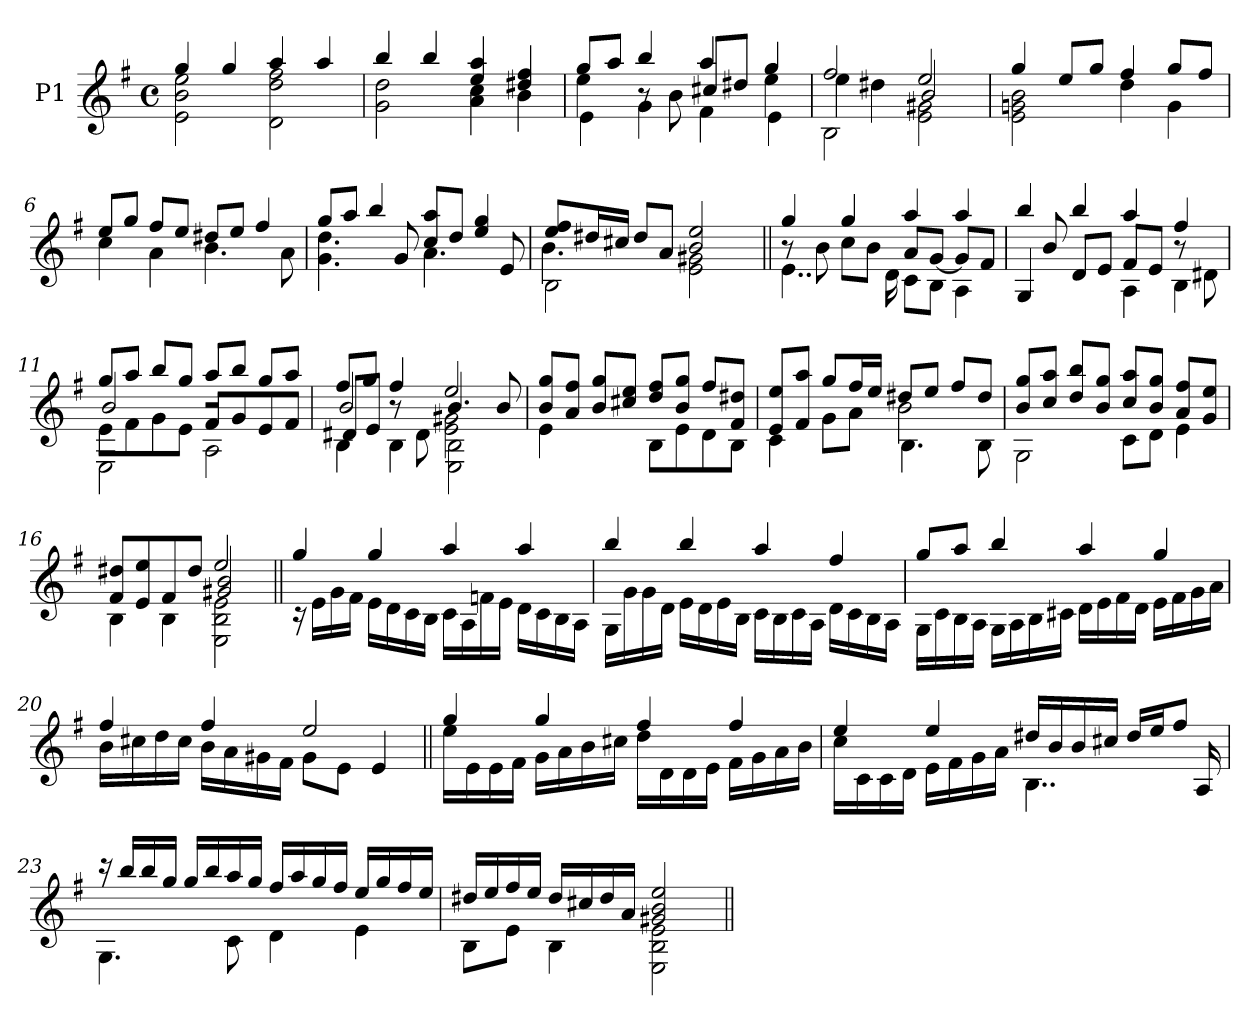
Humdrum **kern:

**kern
*part1
*staff1
*I"P1
!!LO:PB:g=z
*clefG2
*ITrd7c12
*k[f#]
*e:
*M4/4
*met(c)
*MM68
=1
*^
4gi/	2Ei\ 2Bi 2ei
4gi/	.
4ai/	2Di\ 2di 2f#i
4ai/	.
=2	=2
4bi/	2Gi\ 2di
4bi/	.
4ei/ 4ai	4Ai\ 4ci
4d#Xi/ 4f#i	4Bi\
=3	=3
*	*^
8gi/L	4ei\	4Ei\
8ai/J	.	.
4bi/	8r	4Gi\
.	8Bi\	.
4ai/	8c#Xi/L	4F#i\
.	8d#Xi/J	.
4gi/	4ei\	4Ei\
=4	=4	=4
2f#i/	4ei\	2BBi\
.	4d#Xi\	.
2ei/	2Bi/	2Ei\ 2G#Xi
=5	=5	=5
4gi/	2Ei\ 2Gni 2Bi	4.ryy
8ei/L	.	.
8gi/J	.	8ryy
4f#i/	4di\	2ryy
8gi/L	4Gi\	.
8f#i/J	.	.
*	*v	*v
=6	=6
8ei/L	4ci\
8gi/J	.
8f#i/L	4Ai\
8ei/J	.
8d#Xi/L	4.Bi\
8ei/J	.
4f#i/	.
.	8Ai\
!!LO:LB:g=z	!!
=7	=7
*	*^
8gi/L	4.Gi\ 4.di	4ryy
8ai/J	.	.
4bi/	.	4ryy
.	8Gi/	.
8ci/ 8aiL	4.Ai\	2ryy
8di/J	.	.
4ei/ 4gi	.	.
.	8Ei/	.
=8	=8	=8
*	*	*^
8ei/ 8f#iL	2BBi\	4.Bi\	2ryy
16d#Xi/L	.	.	.
16c#Xi/JJ	.	.	.
8d#i/L	.	.	.
8Ai/J	.	2ryy	.
2Bi/ 2ei	2Ei\ 2G#Xi	.	2ryy
.	.	8ryy	.
*	*	*v	*v
=9||	=9||	=9||
4gi/	8r	4..Ei\
.	8Bi\	.
4gi/	8ci\L	.
.	8Bi\J	.
.	.	16Di\
4ai/	8Ai/L	8Ci\L
.	[8Gi/J	8BBi\J
4ai/	8Gi/L]	4AAi\
.	8F#i/J	.
=10	=10	=10
*	*	*^
4bi/	8ryy	4ryy	4GGi/
.	8Bi/	.	.
4bi/	8Di/L	2.ryy	4ryy
.	8Ei/J	.	.
4ai/	8F#i/L	.	4AAi\
.	8Ei/J	.	.
4f#i/	8r	.	4BBi\
.	8D#Xi\	.	.
=11	=11	=11	=11
8gi/L	2Bi/	8Ei\L	2EEi\
8ai/J	.	8F#i\	.
8bi/L	.	8Gi\	.
8gi/J	.	8Ei\J	.
8ai/L	2r	8F#i/L	2AAi\
8bi/J	.	8Gi/	.
8gi/L	.	8Ei/	.
8ai/J	.	8F#i/J	.
!!LO:LB:g=z	!!	!!	!!
=12	=12	=12	=12
8f#i/L	2Bi/	8D#Xi/L	4BBi\
8gi/J	.	8Ei/J	.
4f#i/	.	8r	4BBi\
.	.	8D#i\	.
2ei/	4.Bi/	2Ei\ 2G#Xi	2EEi\ 2BBi
.	8Bi/	.	.
*	*v	*v	*v
=13	=13
8Bi/ 8giL	4Ei\
8Ai/ 8f#iJ	.
8Bi/ 8giL	4ryy
8c#Xi/ 8eiJ	.
8di/ 8f#iL	8BBi\L
8Bi/ 8giJ	8Ei\
8f#i/L	8Di\
8F#i/ 8d#XiJ	8BBi\J
=14	=14
*^	*^
8Ei/ 8eiL	4Ci\	2ryy	4ryy
8F#i/ 8aiJ	.	.	.
8gi/L	8Gi\L	.	4ryy
16f#i/L	8Ai\J	.	.
16ei/JJ	.	.	.
8d#Xi/L	2ryy	2Bi\	4.BBi\
8ei/J	.	.	.
8f#i/L	.	.	.
8d#i/J	.	.	8BBi\
*	*v	*v	*v
=15	=15
8Bi/ 8giL	2GGi\
8ci/ 8aiJ	.
8di/ 8biL	.
8Bi/ 8giJ	.
8ci/ 8aiL	8Ci\L
8Bi/ 8giJ	8Di\J
8Ai/ 8f#iL	4Ei\
8Gi/ 8eiJ	.
=16	=16
*	*^
8F#i/ 8d#XiL	4.ryy	4BBi\
8Ei/ 8ei	.	.
8F#i/	.	4BBi\
8d#i/J	8ryy	.
2ei/	2G#Xi/ 2Bi	2EEi\ 2BBi 2Ei
*	*v	*v
!!LO:LB:g=z
=17||	=17||
4gi/	16r
.	16Ei\LL
.	16Gi\
.	16F#i\JJ
4gi/	16Ei\LL
.	16Di\
.	16Ci\
.	16BBi\JJ
4ai/	16Ci\LL
.	16AAi\
.	16Fni\
.	16Ei\JJ
4ai/	16Di\LL
.	16Ci\
.	16BBi\
.	16AAi\JJ
=18	=18
4bi/	16GGi\LL
.	16Gi\
.	16Gi\
.	16Di\JJ
4bi/	16Ei\LL
.	16Di\
.	16Ei\
.	16BBi\JJ
4ai/	16Ci\LL
.	16BBi\
.	16Ci\
.	16AAi\JJ
4f#i/	16Di\LL
.	16Ci\
.	16BBi\
.	16AAi\JJ
=19	=19
8gi/L	16GGi\LL
.	16Ci\
8ai/J	16BBi\
.	16AAi\JJ
4bi/	16GGi\LL
.	16AAi\
.	16BBi\
.	16C#Xi\JJ
4ai/	16Di\LL
.	16Ei\
.	16F#i\
.	16Di\JJ
4gi/	16Ei\LL
.	16F#i\
.	16Gi\
.	16Ai\JJ
!!LO:LB:g=z	!!
=20	=20
4f#i/	16Bi\LL
.	16c#Xi\
.	16di\
.	16c#i\JJ
4f#i/	16Bi\LL
.	16Ai\
.	16G#Xi\
.	16F#i\JJ
2ei/	8G#i\L
.	8Ei\J
.	4Ei/
=21||	=21||
4gi/	16ei\LL
.	16Ei\
.	16Ei\
.	16F#i\JJ
4gi/	16Gi\LL
.	16Ai\
.	16Bi\
.	16c#Xi\JJ
4f#i/	16di\LL
.	16Di\
.	16Di\
.	16Ei\JJ
4f#i/	16F#i\LL
.	16Gi\
.	16Ai\
.	16Bi\JJ
=22	=22
4ei/	16ci\LL
.	16Ci\
.	16Ci\
.	16Di\JJ
4ei/	16Ei\LL
.	16F#i\
.	16Gi\
.	16Ai\JJ
16d#Xi/LL	4..BBi\
16Bi/	.
16Bi/	.
16c#Xi/JJ	.
16d#i/LL	.
16ei/J	.
8f#i/J	.
.	16AAi/
!!LO:LB:g=z	!!
=23	=23
16r	4.GGi\
16bi/LL	.
16bi/	.
16gi/JJ	.
16gi/LL	.
16bi/	.
16ai/	8Ci\
16gi/JJ	.
16f#i/LL	4Di\
16ai/	.
16gi/	.
16f#i/JJ	.
16ei/LL	4Ei\
16gi/	.
16f#i/	.
16ei/JJ	.
=24	=24
*	*^
16d#Xi/LL	8BBi\L	8ryy
16ei/	.	.
16f#i/	8Ei\J	8ryy
16ei/JJ	.	.
16d#i/LL	4BBi\	2.ryy
16c#Xi/	.	.
16d#i/	.	.
16Ai/JJ	.	.
2G#Xi/ 2Bi 2ei	2EEi\ 2BBi 2Ei	.
*v	*v	*v
=||
*-
